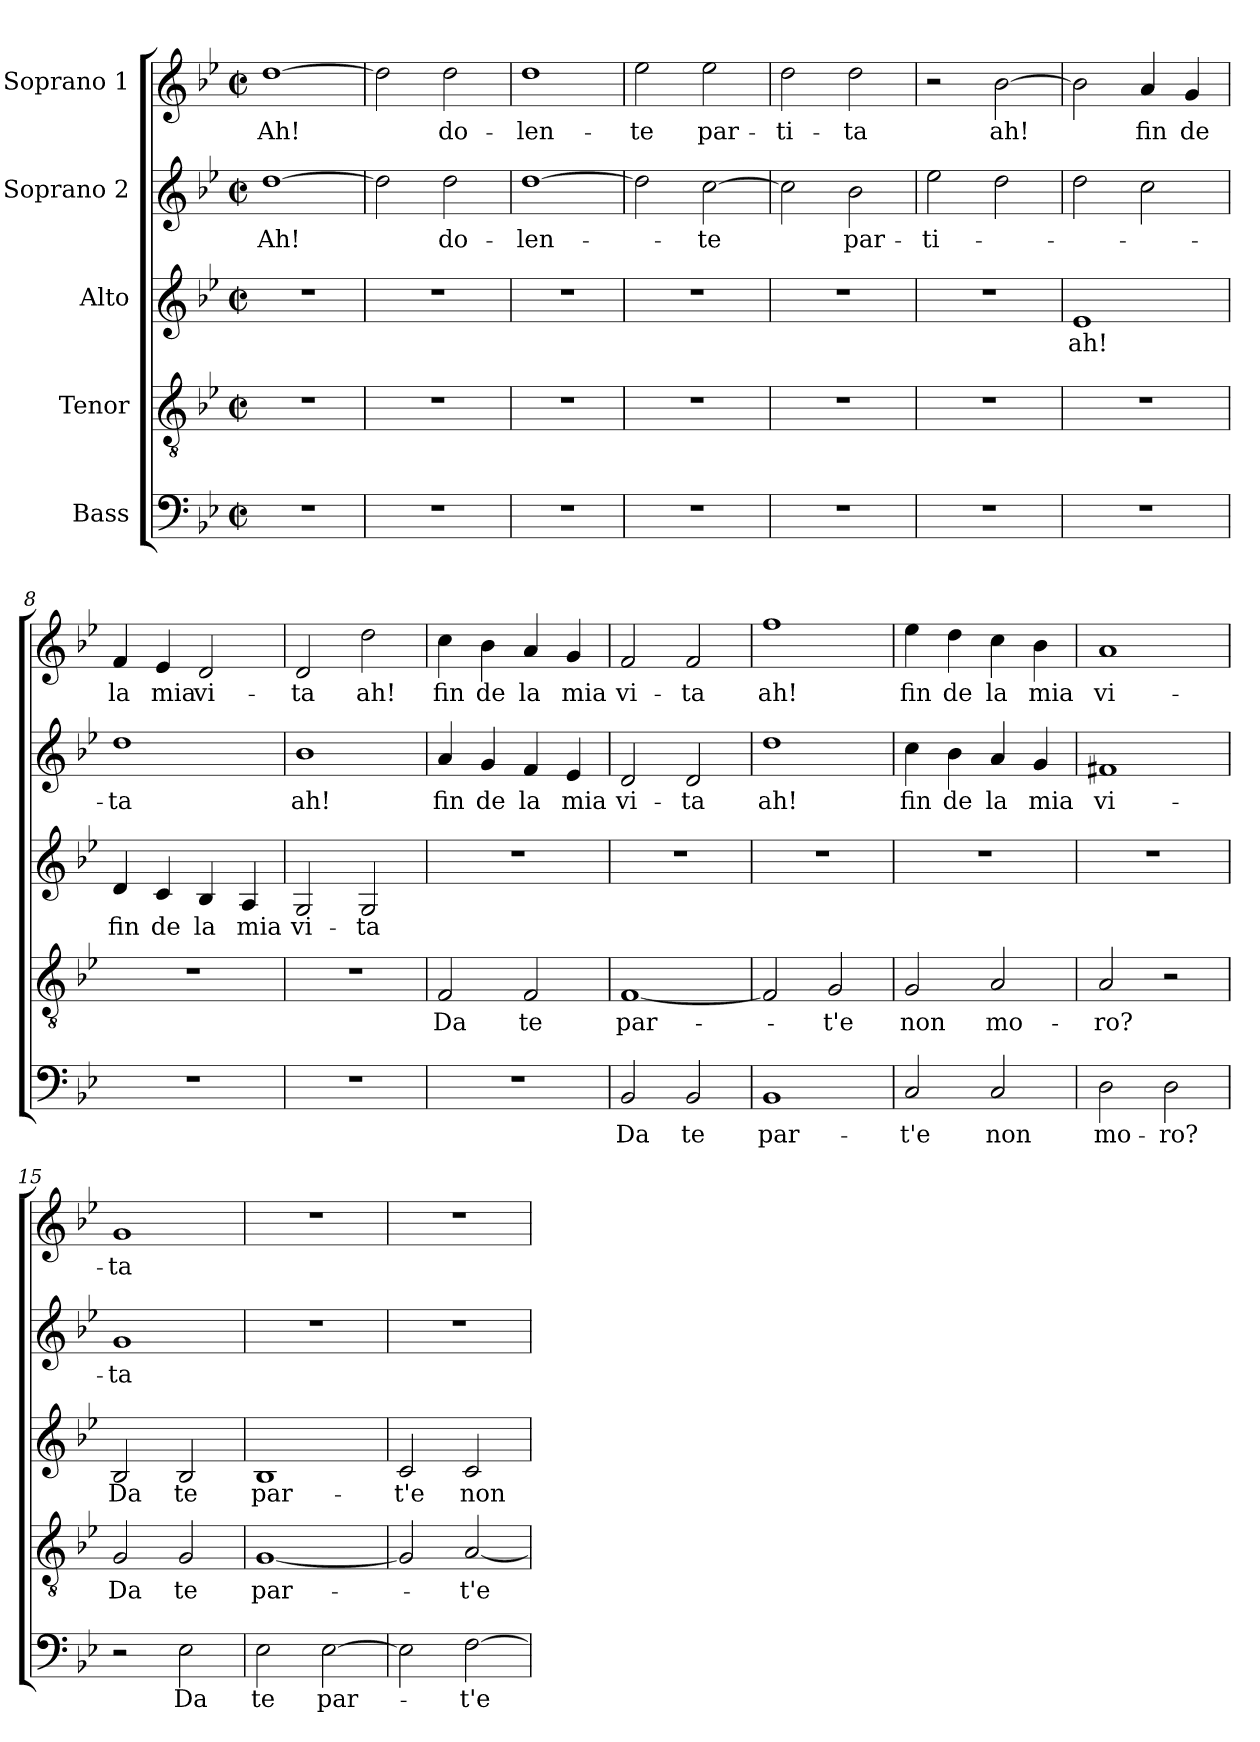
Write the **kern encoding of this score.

**kern	**text	**kern	**text	**kern	**text	**kern	**text	**kern	**text
*part5	*part5	*part4	*part4	*part3	*part3	*part2	*part2	*part1	*part1
*staff5	*staff5	*staff4	*staff4	*staff3	*staff3	*staff2	*staff2	*staff1	*staff1
*I"Bass	*	*I"Tenor	*	*I"Alto	*	*I"Soprano 2	*	*I"Soprano 1	*
*clefF4	*	*clefGv2	*	*clefG2	*	*clefG2	*	*clefG2	*
*k[b-e-]	*	*k[b-e-]	*	*k[b-e-]	*	*k[b-e-]	*	*k[b-e-]	*
*g:	*	*g:	*	*g:	*	*g:	*	*g:	*
*M2/2	*	*M2/2	*	*M2/2	*	*M2/2	*	*M2/2	*
*met(c|)	*	*met(c|)	*	*met(c|)	*	*met(c|)	*	*met(c|)	*
*MM96	*	*MM96	*	*MM96	*	*MM96	*	*MM96	*
=1	=1	=1	=1	=1	=1	=1	=1	=1	=1
!	!	!	!	!	!	!	!LO:LY:b	!	!LO:LY:b
1r	.	1r	.	1r	.	[1dd	Ah!	[1dd	Ah!
=2	=2	=2	=2	=2	=2	=2	=2	=2	=2
1r	.	1r	.	1r	.	2dd\]	.	2dd\]	.
!	!	!	!	!	!	!	!LO:LY:b	!	!LO:LY:b
.	.	.	.	.	.	2dd\	do-	2dd\	do-
=3	=3	=3	=3	=3	=3	=3	=3	=3	=3
!	!	!	!	!	!	!	!LO:LY:b	!	!LO:LY:b
1r	.	1r	.	1r	.	[1dd	-len-	1dd	-len-
=4	=4	=4	=4	=4	=4	=4	=4	=4	=4
!	!	!	!	!	!	!	!	!	!LO:LY:b
1r	.	1r	.	1r	.	2dd\]	.	2ee-\	-te
!	!	!	!	!	!	!	!LO:LY:b	!	!LO:LY:b
.	.	.	.	.	.	[2cc\	-te	2ee-\	par-
=5	=5	=5	=5	=5	=5	=5	=5	=5	=5
!	!	!	!	!	!	!	!	!	!LO:LY:b
1r	.	1r	.	1r	.	2cc\]	.	2dd\	-ti-
!	!	!	!	!	!	!	!LO:LY:b	!	!LO:LY:b
.	.	.	.	.	.	2b-\	par-	2dd\	-ta
!!LO:LB:g=z
=6	=6	=6	=6	=6	=6	=6	=6	=6	=6
!	!	!	!	!	!	!	!LO:LY:b	!	!
1r	.	1r	.	1r	.	2ee-\	-ti-	2r	.
!	!	!	!	!	!	!	!	!	!LO:LY:b
.	.	.	.	.	.	2dd\	.	[2b-\	ah!
=7	=7	=7	=7	=7	=7	=7	=7	=7	=7
!	!	!	!	!	!LO:LY:b	!	!	!	!
1r	.	1r	.	1e-	ah!	2dd\	.	2b-\]	.
!	!	!	!	!	!	!	!	!	!LO:LY:b
.	.	.	.	.	.	2cc\	.	4a/	fin
!	!	!	!	!	!	!	!	!	!LO:LY:b
.	.	.	.	.	.	.	.	4g/	de
=8	=8	=8	=8	=8	=8	=8	=8	=8	=8
!	!	!	!	!	!LO:LY:b	!	!LO:LY:b	!	!LO:LY:b
1r	.	1r	.	4d/	fin	1dd	-ta	4f/	la
!	!	!	!	!	!LO:LY:b	!	!	!	!LO:LY:b
.	.	.	.	4c/	de	.	.	4e-/	mia
!	!	!	!	!	!LO:LY:b	!	!	!	!LO:LY:b
.	.	.	.	4B-/	la	.	.	2d/	vi-
!	!	!	!	!	!LO:LY:b	!	!	!	!
.	.	.	.	4A/	mia	.	.	.	.
=9	=9	=9	=9	=9	=9	=9	=9	=9	=9
!	!	!	!	!	!LO:LY:b	!	!LO:LY:b	!	!LO:LY:b
1r	.	1r	.	2G/	vi-	1b-	ah!	2d/	-ta
!	!	!	!	!	!LO:LY:b	!	!	!	!LO:LY:b
.	.	.	.	2G/	-ta	.	.	2dd\	ah!
=10	=10	=10	=10	=10	=10	=10	=10	=10	=10
!	!	!	!LO:LY:b	!	!	!	!LO:LY:b	!	!LO:LY:b
1r	.	2F/	Da	1r	.	4a/	fin	4cc\	fin
!	!	!	!	!	!	!	!LO:LY:b	!	!LO:LY:b
.	.	.	.	.	.	4g/	de	4b-\	de
!	!	!	!LO:LY:b	!	!	!	!LO:LY:b	!	!LO:LY:b
.	.	2F/	te	.	.	4f/	la	4a/	la
!	!	!	!	!	!	!	!LO:LY:b	!	!LO:LY:b
.	.	.	.	.	.	4e-/	mia	4g/	mia
!!LO:PB:g=z
=11	=11	=11	=11	=11	=11	=11	=11	=11	=11
!	!LO:LY:b	!	!LO:LY:b	!	!	!	!LO:LY:b	!	!LO:LY:b
2BB-/	Da	[1F	par-	1r	.	2d/	vi-	2f/	vi-
!	!LO:LY:b	!	!	!	!	!	!LO:LY:b	!	!LO:LY:b
2BB-/	te	.	.	.	.	2d/	-ta	2f/	-ta
=12	=12	=12	=12	=12	=12	=12	=12	=12	=12
!	!LO:LY:b	!	!	!	!	!	!LO:LY:b	!	!LO:LY:b
1BB-	par-	2F/]	.	1r	.	1dd	ah!	1ff	ah!
!	!	!	!LO:LY:b	!	!	!	!	!	!
.	.	2G/	-t'e	.	.	.	.	.	.
=13	=13	=13	=13	=13	=13	=13	=13	=13	=13
!	!LO:LY:b	!	!LO:LY:b	!	!	!	!LO:LY:b	!	!LO:LY:b
2C/	-t'e	2G/	non	1r	.	4cc\	fin	4ee-\	fin
!	!	!	!	!	!	!	!LO:LY:b	!	!LO:LY:b
.	.	.	.	.	.	4b-\	de	4dd\	de
!	!LO:LY:b	!	!LO:LY:b	!	!	!	!LO:LY:b	!	!LO:LY:b
2C/	non	2A/	mo-	.	.	4a/	la	4cc\	la
!	!	!	!	!	!	!	!LO:LY:b	!	!LO:LY:b
.	.	.	.	.	.	4g/	mia	4b-\	mia
=14	=14	=14	=14	=14	=14	=14	=14	=14	=14
!	!LO:LY:b	!	!LO:LY:b	!	!	!	!LO:LY:b	!	!LO:LY:b
2D\	mo-	2A/	-ro?	1r	.	1f#X	vi-	1a	vi-
!	!LO:LY:b	!	!	!	!	!	!	!	!
2D\	-ro?	2r	.	.	.	.	.	.	.
=15	=15	=15	=15	=15	=15	=15	=15	=15	=15
!	!	!	!LO:LY:b	!	!LO:LY:b	!	!LO:LY:b	!	!LO:LY:b
2r	.	2G/	Da	2B-/	Da	1g	-ta	1g	-ta
!	!LO:LY:b	!	!LO:LY:b	!	!LO:LY:b	!	!	!	!
2E-\	Da	2G/	te	2B-/	te	.	.	.	.
!!LO:LB:g=z
=16	=16	=16	=16	=16	=16	=16	=16	=16	=16
!	!LO:LY:b	!	!LO:LY:b	!	!LO:LY:b	!	!	!	!
2E-\	te	[1G	par-	1B-	par-	1r	.	1r	.
!	!LO:LY:b	!	!	!	!	!	!	!	!
[2E-\	par-	.	.	.	.	.	.	.	.
=17	=17	=17	=17	=17	=17	=17	=17	=17	=17
!	!	!	!	!	!LO:LY:b	!	!	!	!
2E-\]	.	2G/]	.	2c/	-t'e	1r	.	1r	.
!	!LO:LY:b	!	!LO:LY:b	!	!LO:LY:b	!	!	!	!
[2F\	-t'e	[2A/	-t'e	2c/	non	.	.	.	.
=	=	=	=	=	=	=	=	=	=
*-	*-	*-	*-	*-	*-	*-	*-	*-	*-
